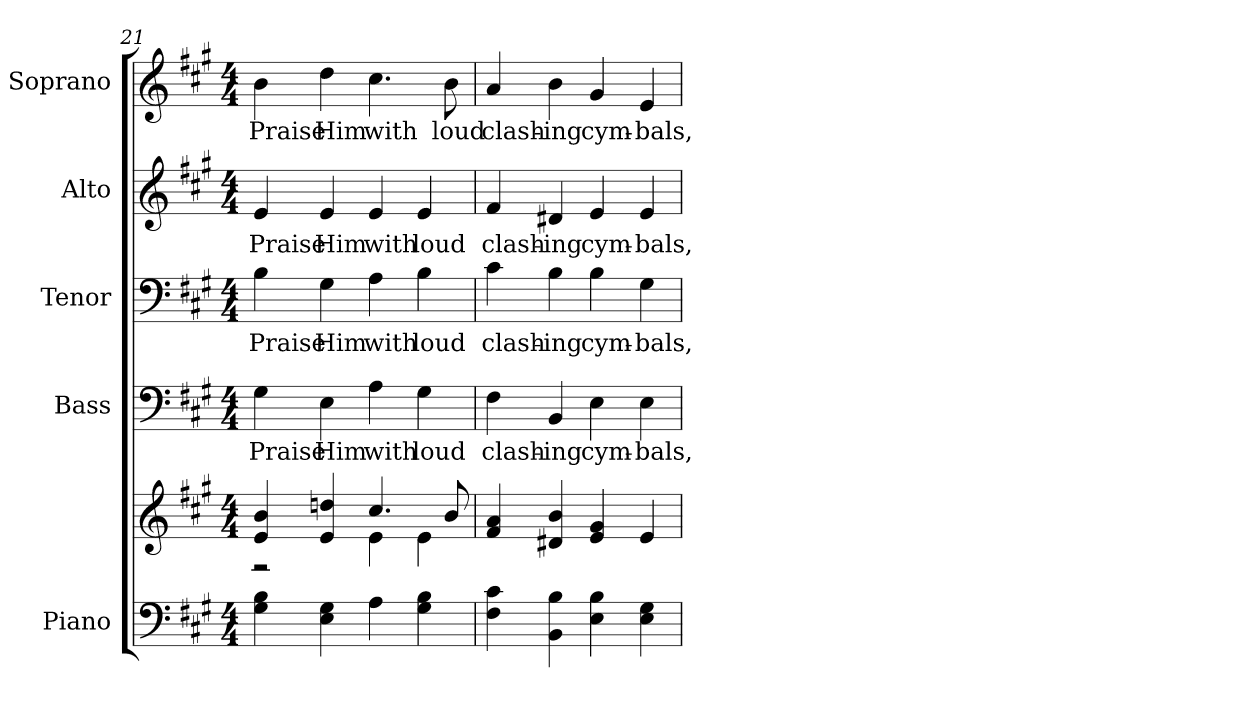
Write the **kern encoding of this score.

**kern	**kern	**kern	**text	**kern	**text	**kern	**text	**kern	**text
*part5	*part5	*part4	*part4	*part3	*part3	*part2	*part2	*part1	*part1
*staff6	*staff5	*staff4	*staff4	*staff3	*staff3	*staff2	*staff2	*staff1	*staff1
*I"Piano	*	*I"Bass	*	*I"Tenor	*	*I"Alto	*	*I"Soprano	*
*I'Pno.	*	*I'B.	*	*I'T.	*	*I'A.	*	*I'S.	*
!!LO:PB:g=z
*clefF4	*clefG2	*clefF4	*	*clefF4	*	*clefG2	*	*clefG2	*
*k[f#c#g#]	*k[f#c#g#]	*k[f#c#g#]	*	*k[f#c#g#]	*	*k[f#c#g#]	*	*k[f#c#g#]	*
*A:	*A:	*A:	*	*A:	*	*A:	*	*A:	*
*M4/4	*M4/4	*M4/4	*	*M4/4	*	*M4/4	*	*M4/4	*
=21	=21	=21	=21	=21	=21	=21	=21	=21	=21
*	*^	*	*	*	*	*	*	*	*
!	!	!	!	!LO:LY:b:color=#000000	!	!	!	!	!	!
!	!	!	!	!	!	!LO:LY:b:color=#000000	!	!	!	!
!	!	!	!	!	!	!	!	!LO:LY:b:color=#000000	!	!
!	!	!	!	!	!	!	!	!	!	!LO:LY:b:color=#000000
4G#i\ 4Bi	4ei/ 4bi	2r	4G#i\	Praise	4Bi\	Praise	4ei/	Praise	4bi\	Praise
!	!	!	!	!LO:LY:b:color=#000000	!	!	!	!	!	!
!	!	!	!	!	!	!LO:LY:b:color=#000000	!	!	!	!
!	!	!	!	!	!	!	!	!LO:LY:b:color=#000000	!	!
!	!	!	!	!	!	!	!	!	!	!LO:LY:b:color=#000000
4Ei\ 4G#i	4ei/ 4ddni	.	4Ei\	Him	4G#i\	Him	4ei/	Him	4ddi\	Him
!	!	!	!	!LO:LY:b:color=#000000	!	!	!	!	!	!
!	!	!	!	!	!	!LO:LY:b:color=#000000	!	!	!	!
!	!	!	!	!	!	!	!	!LO:LY:b:color=#000000	!	!
!	!	!	!	!	!	!	!	!	!	!LO:LY:b:color=#000000
4Ai\	4.cc#i/	4ei\	4Ai\	with	4Ai\	with	4ei/	with	4.cc#i\	with
!	!	!	!	!LO:LY:b:color=#000000	!	!	!	!	!	!
!	!	!	!	!	!	!LO:LY:b:color=#000000	!	!	!	!
!	!	!	!	!	!	!	!	!LO:LY:b:color=#000000	!	!
4G#i\ 4Bi	.	4ei\	4G#i\	loud	4Bi\	loud	4ei/	loud	.	.
!	!	!	!	!	!	!	!	!	!	!LO:LY:b:color=#000000
.	8bi/	.	.	.	.	.	.	.	8bi\	loud
*	*v	*v	*	*	*	*	*	*	*	*
=22	=22	=22	=22	=22	=22	=22	=22	=22	=22
!	!	!	!LO:LY:b:color=#000000	!	!	!	!	!	!
!	!	!	!	!	!LO:LY:b:color=#000000	!	!	!	!
!	!	!	!	!	!	!	!LO:LY:b:color=#000000	!	!
!	!	!	!	!	!	!	!	!	!LO:LY:b:color=#000000
4F#i\ 4c#i	4f#i/ 4ai	4F#i\	clash-	4c#i\	clash-	4f#i/	clash-	4ai/	clash-
!	!	!	!LO:LY:b:color=#000000	!	!	!	!	!	!
!	!	!	!	!	!LO:LY:b:color=#000000	!	!	!	!
!	!	!	!	!	!	!	!LO:LY:b:color=#000000	!	!
!	!	!	!	!	!	!	!	!	!LO:LY:b:color=#000000
4BBi\ 4Bi	4d#Xi/ 4bi	4BBi/	-ing	4Bi\	-ing	4d#Xi/	-ing	4bi\	-ing
!	!	!	!LO:LY:b:color=#000000	!	!	!	!	!	!
!	!	!	!	!	!LO:LY:b:color=#000000	!	!	!	!
!	!	!	!	!	!	!	!LO:LY:b:color=#000000	!	!
!	!	!	!	!	!	!	!	!	!LO:LY:b:color=#000000
4Ei\ 4Bi	4ei/ 4g#i	4Ei\	cym-	4Bi\	cym-	4ei/	cym-	4g#i/	cym-
!	!	!	!LO:LY:b:color=#000000	!	!	!	!	!	!
!	!	!	!	!	!LO:LY:b:color=#000000	!	!	!	!
!	!	!	!	!	!	!	!LO:LY:b:color=#000000	!	!
!	!	!	!	!	!	!	!	!	!LO:LY:b:color=#000000
4Ei\ 4G#i	4ei/	4Ei\	-bals,	4G#i\	-bals,	4ei/	-bals,	4ei/	-bals,
=	=	=	=	=	=	=	=	=	=
*-	*-	*-	*-	*-	*-	*-	*-	*-	*-
